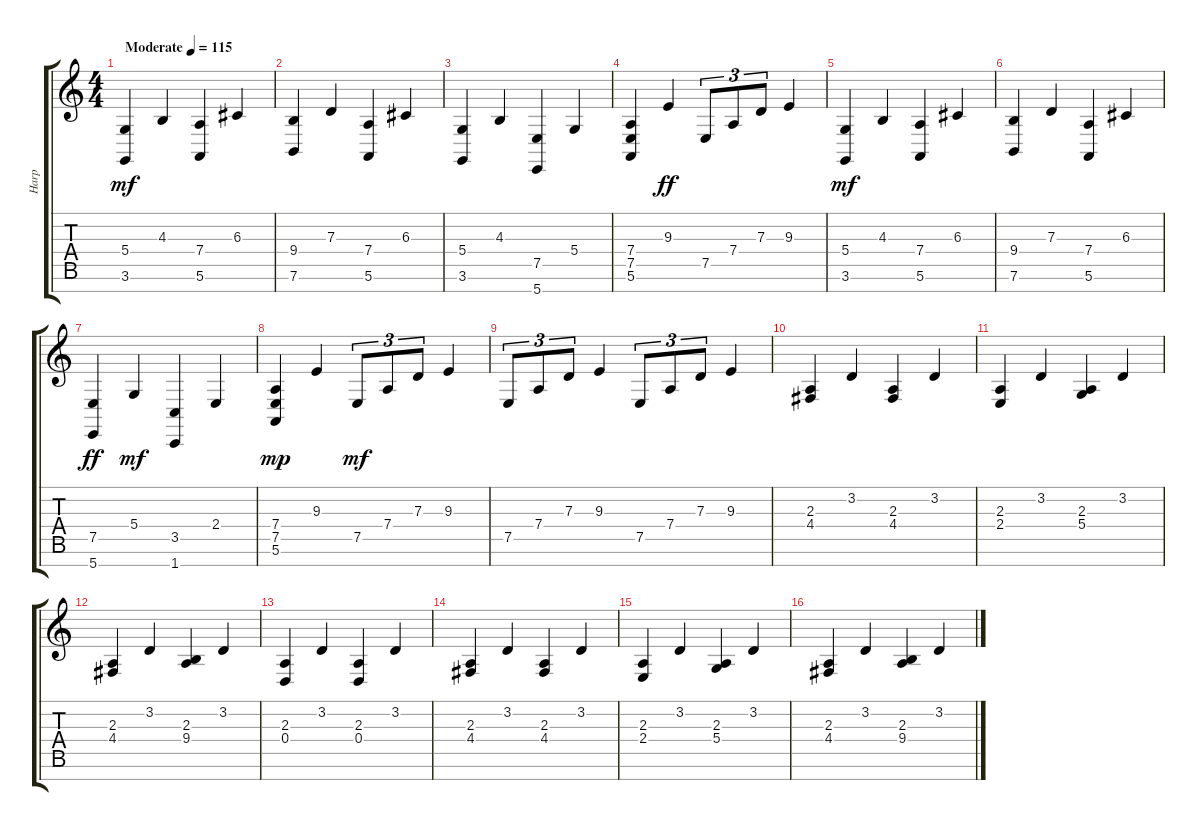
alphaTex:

\track ("Harp" "Harp") {instrument orchestralharp}
\staff {score tabs}
\tuning (E4 B3 G3 D3 A2 E2 B1) {hide}
\ts (4 4)
\tempo (115 "Moderate")
\clef g2
\ks c
(5.4 3.6).4{dy mf instrument orchestralharp} 4.3.4 (7.4 5.6).4 6.3.4 |
(9.4 7.6).4 7.3.4 (7.4 5.6).4 6.3.4 |
(5.4 3.6).4 4.3.4 (7.5 5.7).4 5.4.4 |
(7.4 7.5 5.6).4 9.3.4{dy ff} 7.5.8{tu (3 2)} 7.4.8{tu (3 2)} 7.3.8{tu (3 2)} 9.3.4 |
(5.4 3.6).4{dy mf} 4.3.4 (7.4 5.6).4 6.3.4 |
(9.4 7.6).4 7.3.4 (7.4 5.6).4 6.3.4 |
(7.5 5.7).4{dy ff} 5.4.4{dy mf} (3.5 1.7).4 2.4.4 |
(7.4 7.5 5.6).4{dy mp} 9.3.4 7.5.8{tu (3 2) dy mf} 7.4.8{tu (3 2)} 7.3.8{tu (3 2)} 9.3.4 |
7.5.8{tu (3 2)} 7.4.8{tu (3 2)} 7.3.8{tu (3 2)} 9.3.4 7.5.8{tu (3 2)} 7.4.8{tu (3 2)} 7.3.8{tu (3 2)} 9.3.4 |
(2.3 4.4).4 3.2.4 (2.3 4.4).4 3.2.4 |
(2.3 2.4).4 3.2.4 (2.3 5.4).4 3.2.4 |
(2.3 4.4).4 3.2.4 (2.3 9.4).4 3.2.4 |
(2.3 0.4).4 3.2.4 (2.3 0.4).4 3.2.4 |
(2.3 4.4).4 3.2.4 (2.3 4.4).4 3.2.4 |
(2.3 2.4).4 3.2.4 (2.3 5.4).4 3.2.4 |
(2.3 4.4).4 3.2.4 (2.3 9.4).4 3.2.4
